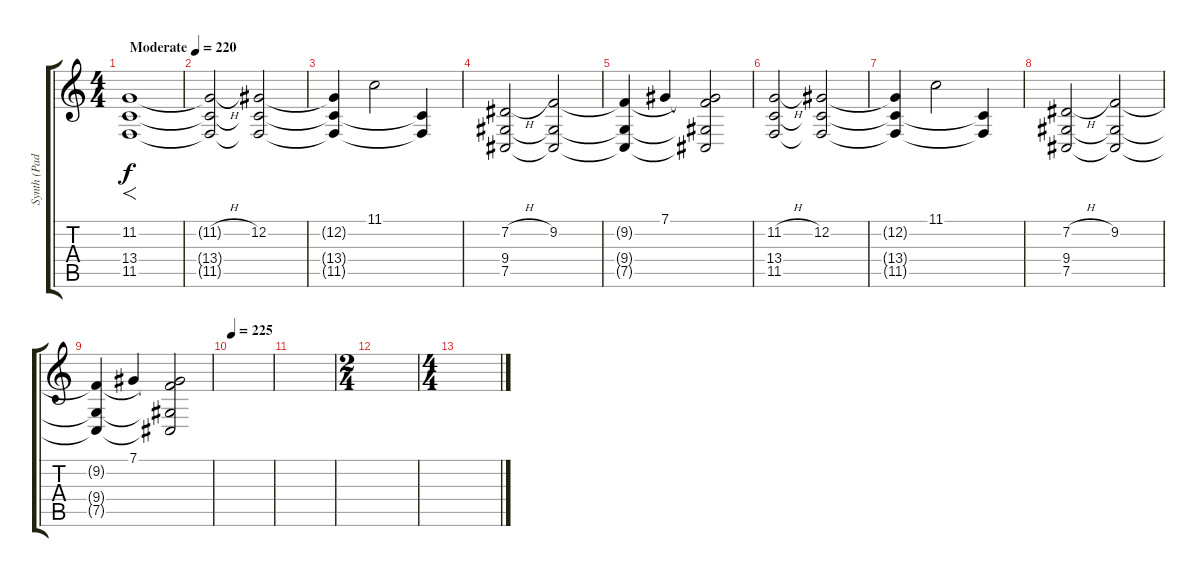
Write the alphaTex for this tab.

\track ("Synth (Pad)" "Synth (Pad") {instrument pad2warm}
\staff {score tabs}
\tuning (Db4 Ab3 E3 B2 Gb2 Db2) {hide}
\ts (4 4)
\tempo (220 "Moderate")
\tempo 112
\tempo (220 "Moderate")
\clef g2
\ks c
(11.2 13.4 11.5).1{f dy f instrument pad2warm} |
(11.2{h t} 13.4{t} 11.5{t}).2 (12.2 13.4{t} 11.5{t}).2 |
(12.2{t} 13.4{t} 11.5{t}).4 11.1.2 (13.4{t} 11.5{t}).4 |
(7.2{h} 9.4 7.5).2 (9.2 9.4{t} 7.5{t}).2 |
(9.2{t} 9.4{t} 7.5{t}).4 7.1.4 (7.1{t} 9.2{t} 9.4{t} 7.5{t}).2 |
(11.2{h} 13.4 11.5).2 (12.2 13.4{t} 11.5{t}).2 |
(12.2{t} 13.4{t} 11.5{t}).4 11.1.2 (13.4{t} 11.5{t}).4 |
(7.2{h} 9.4 7.5).2 (9.2 9.4{t} 7.5{t}).2 |
(9.2{t} 9.4{t} 7.5{t}).4 7.1.4 (7.1{t} 9.2{t} 9.4{t} 7.5{t}).2 |
\tempo 225
|
|
\ts (2 4)
|
\ts (4 4)
